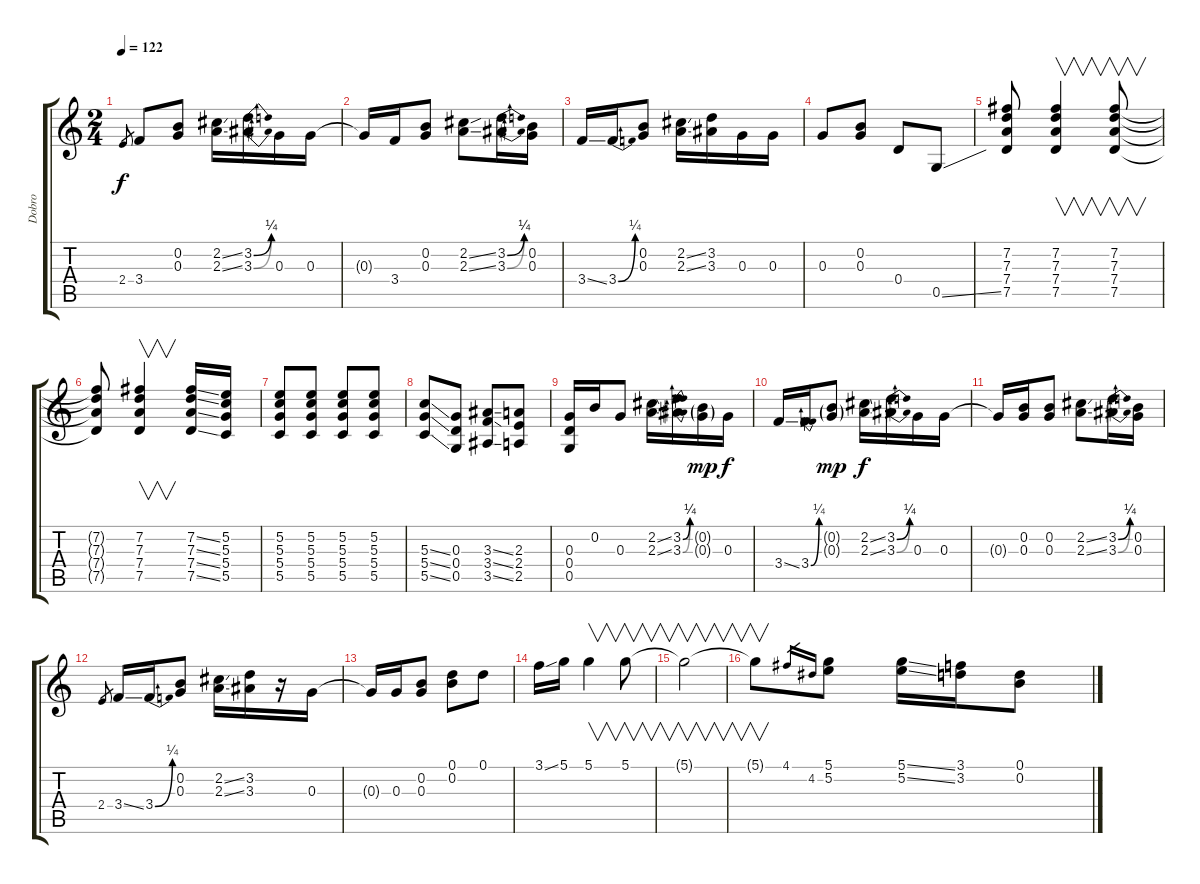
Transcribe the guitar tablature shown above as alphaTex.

\track ("Dobro" "Dobro") {instrument acousticguitarsteel}
\staff {score tabs}
\tuning (D4 B3 G3 D3 G2 D2) {hide}
\ts (2 4)
\tempo 122
\clef g2
\ks c
2.4.8{gr dy f} 3.4.8 (0.2 0.3).8 (2.2{ss} 2.3{ss}).16 (3.2{be (bend 0 0 60 1)} 3.3{be (bend 0 0 60 1)}).16 0.3.16 0.3.16 |
0.3{t}.16 3.4.16 (0.2 0.3).8 (2.2{ss} 2.3{ss}).8 (3.2{be (bend 0 0 60 1)} 3.3{be (bend 0 0 60 1)}).16 (0.2 0.3).16 |
3.4{ss}.16 3.4{be (bend 0 0 60 1)}.16 (0.2 0.3).8 (2.2{ss} 2.3{ss}).16 (3.2 3.3).16 0.3.16 0.3.16 |
0.3.8 (0.2 0.3).8 0.4.8 0.5{ss}.8 |
(7.2 7.3 7.4 7.5).8 (7.2 7.3 7.4 7.5).4{v} (7.2 7.3 7.4 7.5).8{v} |
(7.2{t} 7.3{t} 7.4{t} 7.5{t}).8 (7.2 7.3 7.4 7.5).4{v} (7.2{ss} 7.3{ss} 7.4{ss} 7.5{ss}).16 (5.2 5.3 5.4 5.5).16 |
(5.2 5.3 5.4 5.5).8 (5.2 5.3 5.4 5.5).8 (5.2 5.3 5.4 5.5).8 (5.2 5.3 5.4 5.5).8 |
(5.3{ss} 5.4{ss} 5.5{ss}).8 (0.3 0.4 0.5).8 (3.3{ss} 3.4{ss} 3.5{ss}).8 (2.3 2.4 2.5).8 |
(0.3 0.4 0.5).16 0.2.16 0.3.8 (2.2{ss} 2.3{ss}).16 (3.2{be (bend 0 0 60 1)} 3.3{be (bend 0 0 60 1)}).16 (0.2{g} 0.3{g}).16{dy mp} 0.3.16{dy f} |
3.4{ss}.16 3.4{be (bend 0 0 60 1)}.16 (0.2{g} 0.3{g}).8{dy mp} (2.2{ss} 2.3{ss}).16{dy f} (3.2{be (bend 0 0 60 1)} 3.3{be (bend 0 0 60 1)}).16 0.3.16 0.3.16 |
0.3{t}.16 (0.2 0.3).16 (0.2 0.3).8 (2.2{ss} 2.3{ss}).8 (3.2{be (bend 0 0 60 1)} 3.3{be (bend 0 0 60 1)}).16 (0.2 0.3).16 |
2.4.8{gr} 3.4{ss}.16 3.4{be (bend 0 0 60 1)}.16 (0.2 0.3).8 (2.2{ss} 2.3{ss}).16 (3.2 3.3).16 r.16 0.3.16 |
0.3{t}.16 0.3.16 (0.2 0.3).8 (0.1 0.2).8 0.1.8 |
3.1{ss}.16 5.1.16 5.1.4{v} 5.1.8{v} |
5.1{t}.2{v} |
5.1{t}.8{v} 4.1.16{gr} 4.2.16{gr} (5.1 5.2).8 (5.1{ss} 5.2{ss}).16 (3.1 3.2).16 (0.1 0.2).8
